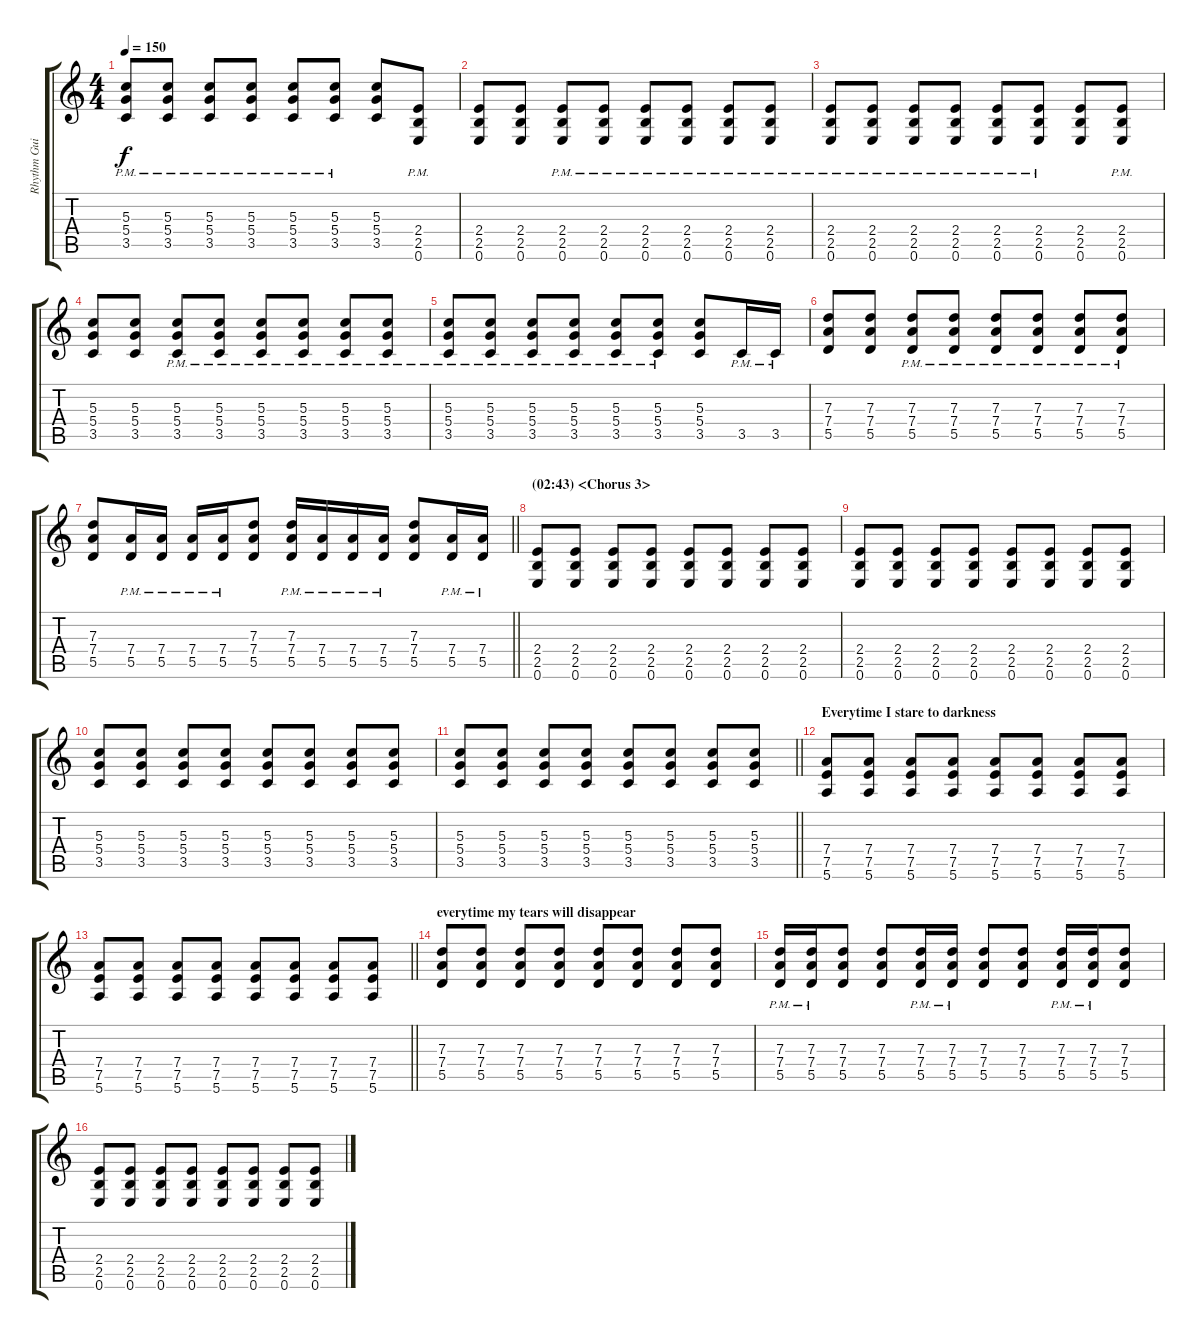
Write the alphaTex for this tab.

\track ("Rhythm Guitar" "Rhythm Gui") {instrument overdrivenguitar}
\staff {score tabs}
\tuning (E4 B3 G3 D3 A2 E2) {hide}
\ts (4 4)
\tempo 150
\clef g2
\ks c
(5.3{pm} 5.4{pm} 3.5{pm}).8{dy f} (5.3{pm} 5.4{pm} 3.5{pm}).8 (5.3{pm} 5.4{pm} 3.5{pm}).8 (5.3{pm} 5.4{pm} 3.5{pm}).8 (5.3{pm} 5.4{pm} 3.5{pm}).8 (5.3{pm} 5.4{pm} 3.5{pm}).8 (5.3 5.4 3.5).8 (2.4{pm} 2.5{pm} 0.6{pm}).8 |
(2.4 2.5 0.6).8 (2.4 2.5 0.6).8 (2.4{pm} 2.5{pm} 0.6{pm}).8 (2.4{pm} 2.5{pm} 0.6{pm}).8 (2.4{pm} 2.5{pm} 0.6{pm}).8 (2.4{pm} 2.5{pm} 0.6{pm}).8 (2.4{pm} 2.5{pm} 0.6{pm}).8 (2.4{pm} 2.5{pm} 0.6{pm}).8 |
(2.4{pm} 2.5{pm} 0.6{pm}).8 (2.4{pm} 2.5{pm} 0.6{pm}).8 (2.4{pm} 2.5{pm} 0.6{pm}).8 (2.4{pm} 2.5{pm} 0.6{pm}).8 (2.4{pm} 2.5{pm} 0.6{pm}).8 (2.4{pm} 2.5{pm} 0.6{pm}).8 (2.4 2.5 0.6).8 (2.4{pm} 2.5{pm} 0.6{pm}).8 |
(5.3 5.4 3.5).8 (5.3 5.4 3.5).8 (5.3{pm} 5.4{pm} 3.5{pm}).8 (5.3{pm} 5.4{pm} 3.5{pm}).8 (5.3{pm} 5.4{pm} 3.5{pm}).8 (5.3{pm} 5.4{pm} 3.5{pm}).8 (5.3{pm} 5.4{pm} 3.5{pm}).8 (5.3{pm} 5.4{pm} 3.5{pm}).8 |
(5.3{pm} 5.4{pm} 3.5{pm}).8 (5.3{pm} 5.4{pm} 3.5{pm}).8 (5.3{pm} 5.4{pm} 3.5{pm}).8 (5.3{pm} 5.4{pm} 3.5{pm}).8 (5.3{pm} 5.4{pm} 3.5{pm}).8 (5.3{pm} 5.4{pm} 3.5{pm}).8 (5.3 5.4 3.5).8 3.5{pm}.16 3.5{pm}.16 |
(7.3 7.4 5.5).8 (7.3 7.4 5.5).8 (7.3{pm} 7.4{pm} 5.5{pm}).8 (7.3{pm} 7.4{pm} 5.5{pm}).8 (7.3{pm} 7.4{pm} 5.5{pm}).8 (7.3{pm} 7.4{pm} 5.5{pm}).8 (7.3{pm} 7.4{pm} 5.5{pm}).8 (7.3{pm} 7.4{pm} 5.5{pm}).8 |
\barLineRight lightlight
(7.3 7.4 5.5).8 (7.4{pm} 5.5{pm}).16 (7.4{pm} 5.5{pm}).16 (7.4{pm} 5.5{pm}).16 (7.4{pm} 5.5{pm}).16 (7.3 7.4 5.5).8 (7.3{pm} 7.4{pm} 5.5{pm}).16 (7.4{pm} 5.5{pm}).16 (7.4{pm} 5.5{pm}).16 (7.4{pm} 5.5{pm}).16 (7.3 7.4 5.5).8 (7.4{pm} 5.5{pm}).16 (7.4{pm} 5.5{pm}).16 |
\section ("" "(02:43) <Chorus 3>")
(2.4 2.5 0.6).8 (2.4 2.5 0.6).8 (2.4 2.5 0.6).8 (2.4 2.5 0.6).8 (2.4 2.5 0.6).8 (2.4 2.5 0.6).8 (2.4 2.5 0.6).8 (2.4 2.5 0.6).8 |
(2.4 2.5 0.6).8 (2.4 2.5 0.6).8 (2.4 2.5 0.6).8 (2.4 2.5 0.6).8 (2.4 2.5 0.6).8 (2.4 2.5 0.6).8 (2.4 2.5 0.6).8 (2.4 2.5 0.6).8 |
(5.3 5.4 3.5).8 (5.3 5.4 3.5).8 (5.3 5.4 3.5).8 (5.3 5.4 3.5).8 (5.3 5.4 3.5).8 (5.3 5.4 3.5).8 (5.3 5.4 3.5).8 (5.3 5.4 3.5).8 |
\barLineRight lightlight
(5.3 5.4 3.5).8 (5.3 5.4 3.5).8 (5.3 5.4 3.5).8 (5.3 5.4 3.5).8 (5.3 5.4 3.5).8 (5.3 5.4 3.5).8 (5.3 5.4 3.5).8 (5.3 5.4 3.5).8 |
\section ("" "Everytime I stare to darkness")
(7.4 7.5 5.6).8 (7.4 7.5 5.6).8 (7.4 7.5 5.6).8 (7.4 7.5 5.6).8 (7.4 7.5 5.6).8 (7.4 7.5 5.6).8 (7.4 7.5 5.6).8 (7.4 7.5 5.6).8 |
\barLineRight lightlight
(7.4 7.5 5.6).8 (7.4 7.5 5.6).8 (7.4 7.5 5.6).8 (7.4 7.5 5.6).8 (7.4 7.5 5.6).8 (7.4 7.5 5.6).8 (7.4 7.5 5.6).8 (7.4 7.5 5.6).8 |
\section ("" "everytime my tears will disappear")
(7.3 7.4 5.5).8 (7.3 7.4 5.5).8 (7.3 7.4 5.5).8 (7.3 7.4 5.5).8 (7.3 7.4 5.5).8 (7.3 7.4 5.5).8 (7.3 7.4 5.5).8 (7.3 7.4 5.5).8 |
(7.3{pm} 7.4{pm} 5.5{pm}).16 (7.3{pm} 7.4{pm} 5.5{pm}).16 (7.3 7.4 5.5).8 (7.3 7.4 5.5).8 (7.3{pm} 7.4{pm} 5.5{pm}).16 (7.3{pm} 7.4{pm} 5.5{pm}).16 (7.3 7.4 5.5).8 (7.3 7.4 5.5).8 (7.3{pm} 7.4{pm} 5.5{pm}).16 (7.3{pm} 7.4{pm} 5.5{pm}).16 (7.3 7.4 5.5).8 |
(2.4 2.5 0.6).8 (2.4 2.5 0.6).8 (2.4 2.5 0.6).8 (2.4 2.5 0.6).8 (2.4 2.5 0.6).8 (2.4 2.5 0.6).8 (2.4 2.5 0.6).8 (2.4 2.5 0.6).8
